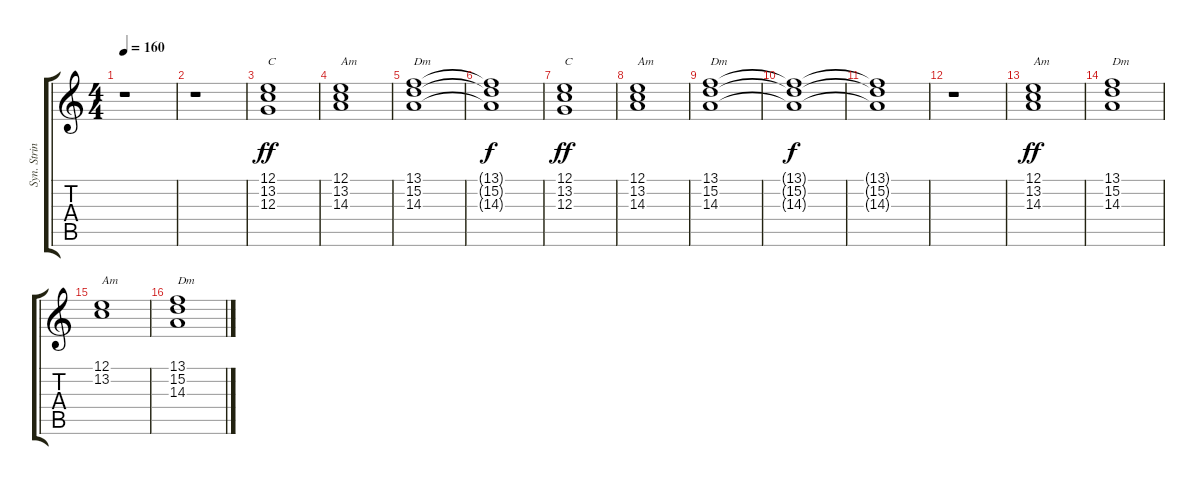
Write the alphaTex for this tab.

\track ("Syn. Strings" "Syn. Strin") {instrument synthstrings1}
\staff {score tabs}
\tuning (E4 B3 G3 D3 A2 E2) {hide}
\ts (4 4)
\tempo 160
\clef g2
\ks c
r.1{dy ff} |
r.1 |
(12.1 13.2 12.3).1{txt "C"} |
(12.1 13.2 14.3).1{txt "Am"} |
(13.1 15.2 14.3).1{txt "Dm"} |
(13.1{t} 15.2{t} 14.3{t}).1{dy f} |
(12.1 13.2 12.3).1{txt "C" dy ff} |
(12.1 13.2 14.3).1{txt "Am"} |
(13.1 15.2 14.3).1{txt "Dm"} |
(13.1{t} 15.2{t} 14.3{t}).1{dy f} |
(13.1{t} 15.2{t} 14.3{t}).1 |
r.1 |
(12.1 13.2 14.3).1{txt "Am" dy ff} |
(13.1 15.2 14.3).1{txt "Dm"} |
(12.1 13.2).1{txt "Am"} |
(13.1 15.2 14.3).1{txt "Dm"}
